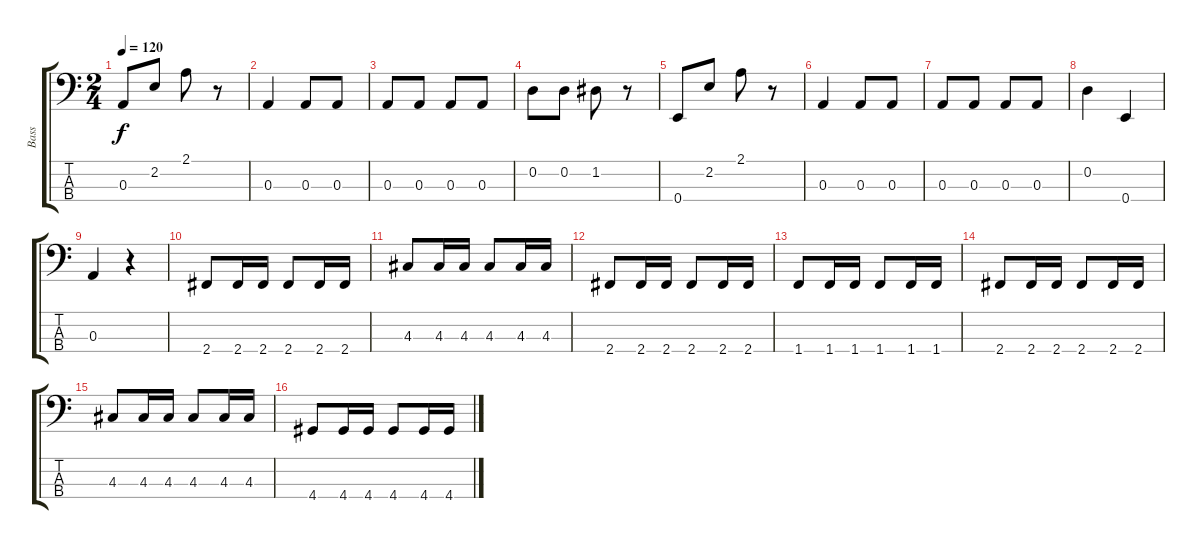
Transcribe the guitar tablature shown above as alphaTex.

\track ("Bass" "Bass") {instrument electricbasspick}
\staff {score tabs}
\tuning (G2 D2 A1 E1) {hide}
\ts (2 4)
\tempo 120
\clef f4
\ks c
0.3.8{dy f} 2.2.8 2.1.8 r.8 |
0.3.4 0.3.8 0.3.8 |
0.3.8 0.3.8 0.3.8 0.3.8 |
0.2.8 0.2.8 1.2.8 r.8 |
0.4.8 2.2.8 2.1.8 r.8 |
0.3.4 0.3.8 0.3.8 |
0.3.8 0.3.8 0.3.8 0.3.8 |
0.2.4 0.4.4 |
0.3.4 r.4 |
2.4.8 2.4.16 2.4.16 2.4.8 2.4.16 2.4.16 |
4.3.8 4.3.16 4.3.16 4.3.8 4.3.16 4.3.16 |
2.4.8 2.4.16 2.4.16 2.4.8 2.4.16 2.4.16 |
1.4.8 1.4.16 1.4.16 1.4.8 1.4.16 1.4.16 |
2.4.8 2.4.16 2.4.16 2.4.8 2.4.16 2.4.16 |
4.3.8 4.3.16 4.3.16 4.3.8 4.3.16 4.3.16 |
4.4.8 4.4.16 4.4.16 4.4.8 4.4.16 4.4.16
